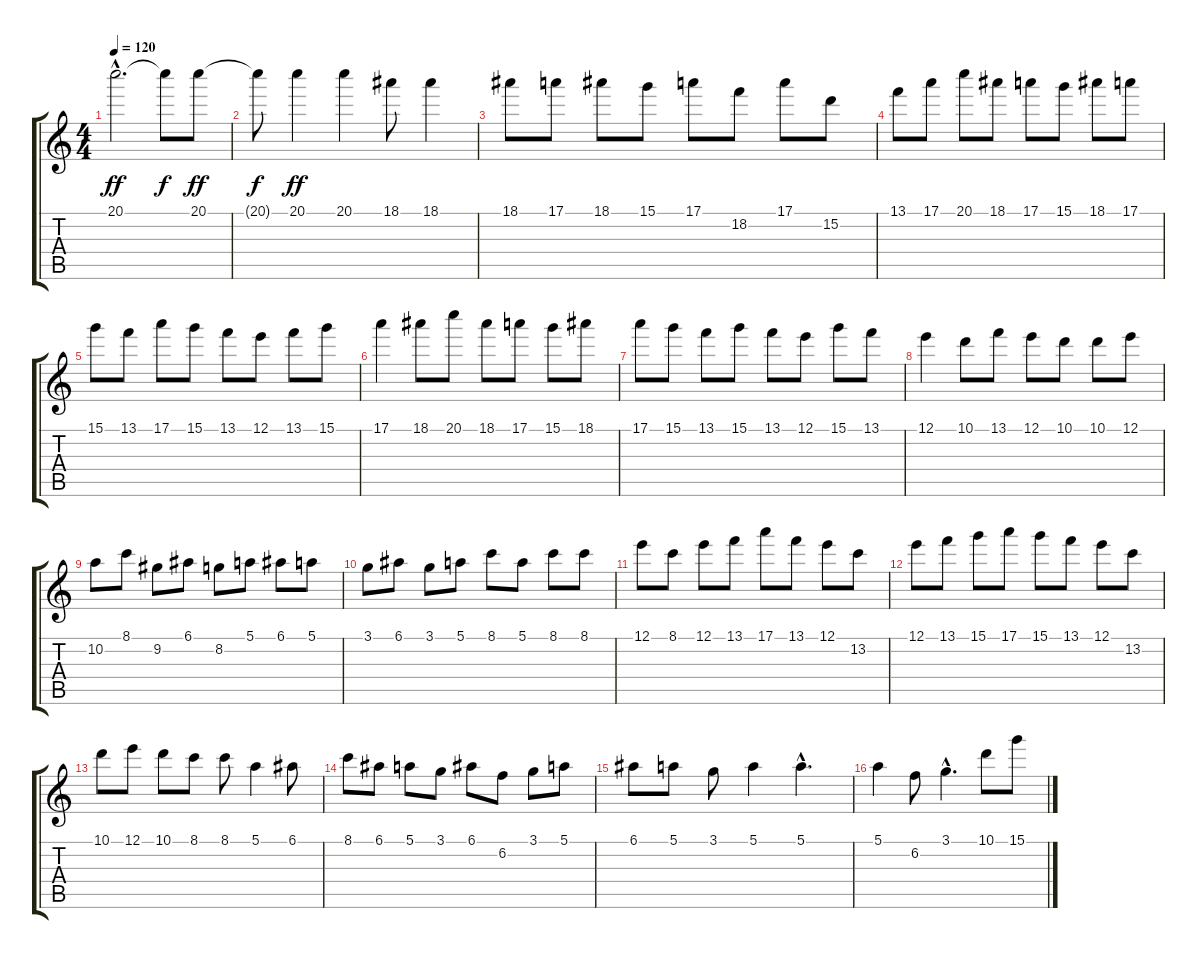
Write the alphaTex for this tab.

\track "" {instrument acousticguitarnylon}
\staff {score tabs}
\tuning (E4 B3 G3 D3 A2 E2) {hide}
\ts (4 4)
\tempo 120
\clef g2
\ks c
20.1{hac}.2{d dy ff} 20.1{t}.8{dy f} 20.1.8{dy ff} |
20.1{t}.8{dy f} 20.1.4{dy ff} 20.1.4 18.1.8 18.1.4 |
18.1.8 17.1.8 18.1.8 15.1.8 17.1.8 18.2.8 17.1.8 15.2.8 |
13.1.8 17.1.8 20.1.8 18.1.8 17.1.8 15.1.8 18.1.8 17.1.8 |
15.1.8 13.1.8 17.1.8 15.1.8 13.1.8 12.1.8 13.1.8 15.1.8 |
17.1.4 18.1.8 20.1.8 18.1.8 17.1.8 15.1.8 18.1.8 |
17.1.8 15.1.8 13.1.8 15.1.8 13.1.8 12.1.8 15.1.8 13.1.8 |
12.1.4 10.1.8 13.1.8 12.1.8 10.1.8 10.1.8 12.1.8 |
10.2.8 8.1.8 9.2.8 6.1.8 8.2.8 5.1.8 6.1.8 5.1.8 |
3.1.8 6.1.8 3.1.8 5.1.8 8.1.8 5.1.8 8.1.8 8.1.8 |
12.1.8 8.1.8 12.1.8 13.1.8 17.1.8 13.1.8 12.1.8 13.2.8 |
12.1.8 13.1.8 15.1.8 17.1.8 15.1.8 13.1.8 12.1.8 13.2.8 |
10.1.8 12.1.8 10.1.8 8.1.8 8.1.8 5.1.4 6.1.8 |
8.1.8 6.1.8 5.1.8 3.1.8 6.1.8 6.2.8 3.1.8 5.1.8 |
6.1.8 5.1.8 3.1.8 5.1.4 5.1{hac}.4{d} |
5.1.4 6.2.8 3.1{hac}.4{d} 10.1.8 15.1.8
